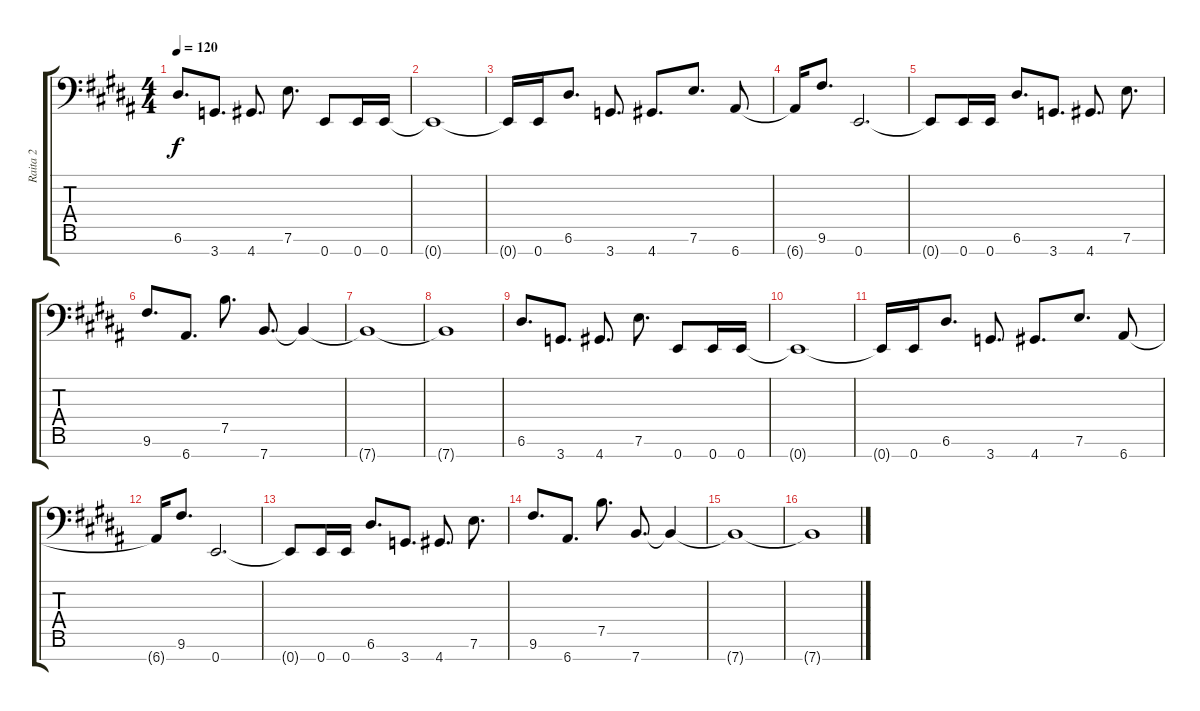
\track ("Raita 2" "Raita 2") {instrument overdrivenguitar}
\staff {score tabs}
\tuning (B3 G3 D3 A2 E2 A1 E1) {hide}
\ts (4 4)
\tempo 120
\clef f4
\ks g#minor
6.6.8{d dy f} 3.7.8{d} 4.7.8{d} 7.6.8{d} 0.7.8 0.7.16 0.7.16 |
0.7{t}.1 |
0.7{t}.16 0.7.16 6.6.8{d} 3.7.8{d} 4.7.8{d} 7.6.8{d} 6.7.8 |
6.7{t}.16 9.6.8{d} 0.7.2{d} |
0.7{t}.8 0.7.16 0.7.16 6.6.8{d} 3.7.8{d} 4.7.8{d} 7.6.8{d} |
9.6.8{d} 6.7.8{d} 7.5.8{d} 7.7.8{d} 7.7{t}.4 |
7.7{t}.1 |
7.7{t}.1 |
6.6.8{d} 3.7.8{d} 4.7.8{d} 7.6.8{d} 0.7.8 0.7.16 0.7.16 |
0.7{t}.1 |
0.7{t}.16 0.7.16 6.6.8{d} 3.7.8{d} 4.7.8{d} 7.6.8{d} 6.7.8 |
6.7{t}.16 9.6.8{d} 0.7.2{d} |
0.7{t}.8 0.7.16 0.7.16 6.6.8{d} 3.7.8{d} 4.7.8{d} 7.6.8{d} |
9.6.8{d} 6.7.8{d} 7.5.8{d} 7.7.8{d} 7.7{t}.4 |
7.7{t}.1 |
7.7{t}.1
